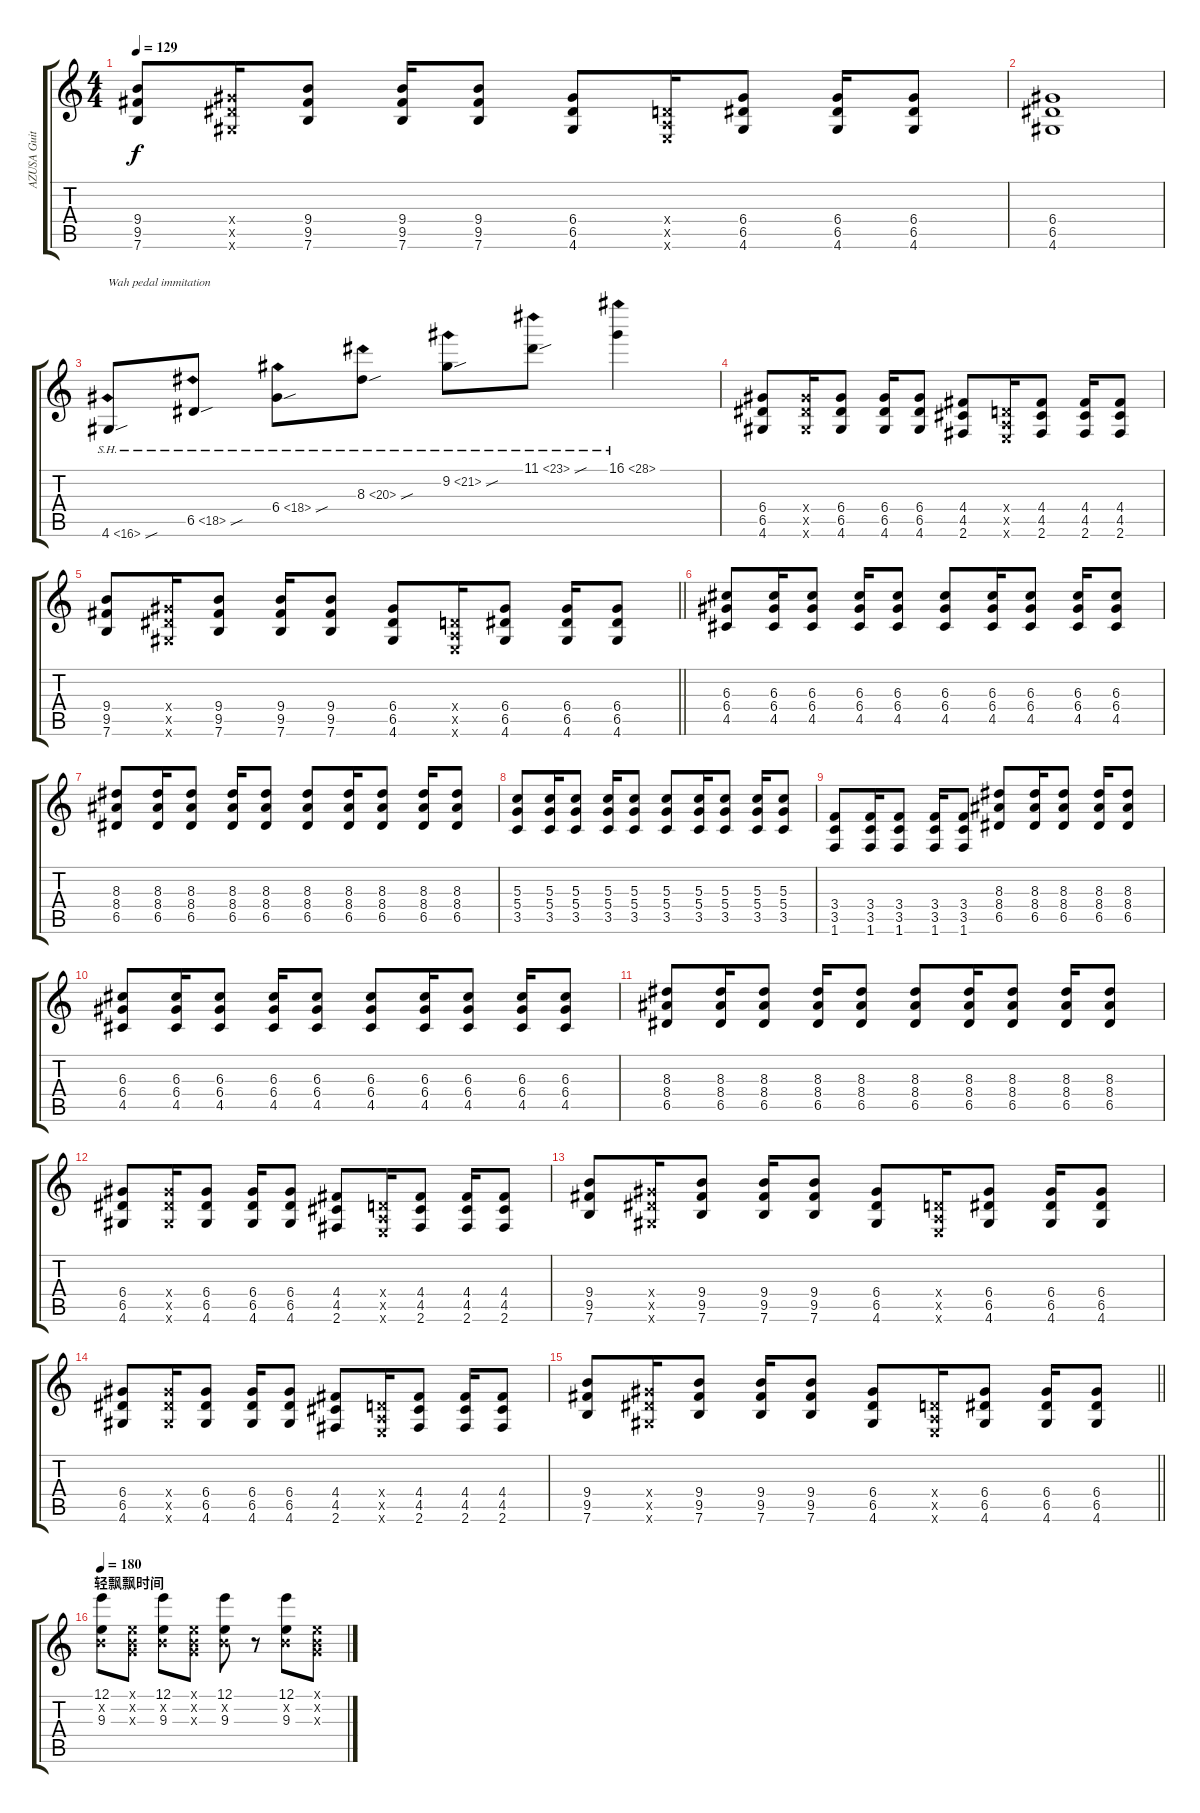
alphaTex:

\track ("AZUSA Guitar" "AZUSA Guit") {instrument distortionguitar}
\staff {score tabs}
\tuning (E4 B3 G3 D3 A2 E2) {hide}
\ts (4 4)
\tempo 129
\clef g2
\ks c
(9.4 9.5 7.6).8{dy f} (6.4{x} 6.5{x} 4.6{x}).16 (9.4 9.5 7.6).8 (9.4 9.5 7.6).16 (9.4 9.5 7.6).8 (6.4 6.5 4.6).8 (0.4{x} 0.5{x} 0.6{x}).16 (6.4 6.5 4.6).8 (6.4 6.5 4.6).16 (6.4 6.5 4.6).8 |
(6.4 6.5 4.6).1 |
4.6{sh 12 sou}.8{txt "Wah pedal immitation"} 6.5{sh 12 sou}.8 6.4{sh 12 sou}.8 8.3{sh 12 sou}.8 9.2{sh 12 sou}.8 11.1{sh 12 sou}.8 16.1{sh 12}.4 |
(6.4 6.5 4.6).8 (6.4{x} 6.5{x} 4.6{x}).16 (6.4 6.5 4.6).8 (6.4 6.5 4.6).16 (6.4 6.5 4.6).8 (4.4 4.5 2.6).8 (0.4{x} 0.5{x} 0.6{x}).16 (4.4 4.5 2.6).8 (4.4 4.5 2.6).16 (4.4 4.5 2.6).8 |
\barLineRight lightlight
(9.4 9.5 7.6).8 (6.4{x} 6.5{x} 4.6{x}).16 (9.4 9.5 7.6).8 (9.4 9.5 7.6).16 (9.4 9.5 7.6).8 (6.4 6.5 4.6).8 (0.4{x} 0.5{x} 0.6{x}).16 (6.4 6.5 4.6).8 (6.4 6.5 4.6).16 (6.4 6.5 4.6).8 |
(6.3 6.4 4.5).8 (6.3 6.4 4.5).16 (6.3 6.4 4.5).8 (6.3 6.4 4.5).16 (6.3 6.4 4.5).8 (6.3 6.4 4.5).8 (6.3 6.4 4.5).16 (6.3 6.4 4.5).8 (6.3 6.4 4.5).16 (6.3 6.4 4.5).8 |
(8.3 8.4 6.5).8 (8.3 8.4 6.5).16 (8.3 8.4 6.5).8 (8.3 8.4 6.5).16 (8.3 8.4 6.5).8 (8.3 8.4 6.5).8 (8.3 8.4 6.5).16 (8.3 8.4 6.5).8 (8.3 8.4 6.5).16 (8.3 8.4 6.5).8 |
(5.3 5.4 3.5).8 (5.3 5.4 3.5).16 (5.3 5.4 3.5).8 (5.3 5.4 3.5).16 (5.3 5.4 3.5).8 (5.3 5.4 3.5).8 (5.3 5.4 3.5).16 (5.3 5.4 3.5).8 (5.3 5.4 3.5).16 (5.3 5.4 3.5).8 |
(3.4 3.5 1.6).8 (3.4 3.5 1.6).16 (3.4 3.5 1.6).8 (3.4 3.5 1.6).16 (3.4 3.5 1.6).8 (8.3 8.4 6.5).8 (8.3 8.4 6.5).16 (8.3 8.4 6.5).8 (8.3 8.4 6.5).16 (8.3 8.4 6.5).8 |
(6.3 6.4 4.5).8 (6.3 6.4 4.5).16 (6.3 6.4 4.5).8 (6.3 6.4 4.5).16 (6.3 6.4 4.5).8 (6.3 6.4 4.5).8 (6.3 6.4 4.5).16 (6.3 6.4 4.5).8 (6.3 6.4 4.5).16 (6.3 6.4 4.5).8 |
(8.3 8.4 6.5).8 (8.3 8.4 6.5).16 (8.3 8.4 6.5).8 (8.3 8.4 6.5).16 (8.3 8.4 6.5).8 (8.3 8.4 6.5).8 (8.3 8.4 6.5).16 (8.3 8.4 6.5).8 (8.3 8.4 6.5).16 (8.3 8.4 6.5).8 |
(6.4 6.5 4.6).8 (6.4{x} 6.5{x} 4.6{x}).16 (6.4 6.5 4.6).8 (6.4 6.5 4.6).16 (6.4 6.5 4.6).8 (4.4 4.5 2.6).8 (0.4{x} 0.5{x} 0.6{x}).16 (4.4 4.5 2.6).8 (4.4 4.5 2.6).16 (4.4 4.5 2.6).8 |
(9.4 9.5 7.6).8 (6.4{x} 6.5{x} 4.6{x}).16 (9.4 9.5 7.6).8 (9.4 9.5 7.6).16 (9.4 9.5 7.6).8 (6.4 6.5 4.6).8 (0.4{x} 0.5{x} 0.6{x}).16 (6.4 6.5 4.6).8 (6.4 6.5 4.6).16 (6.4 6.5 4.6).8 |
(6.4 6.5 4.6).8 (6.4{x} 6.5{x} 4.6{x}).16 (6.4 6.5 4.6).8 (6.4 6.5 4.6).16 (6.4 6.5 4.6).8 (4.4 4.5 2.6).8 (0.4{x} 0.5{x} 0.6{x}).16 (4.4 4.5 2.6).8 (4.4 4.5 2.6).16 (4.4 4.5 2.6).8 |
\barLineRight lightlight
(9.4 9.5 7.6).8 (6.4{x} 6.5{x} 4.6{x}).16 (9.4 9.5 7.6).8 (9.4 9.5 7.6).16 (9.4 9.5 7.6).8 (6.4 6.5 4.6).8 (0.4{x} 0.5{x} 0.6{x}).16 (6.4 6.5 4.6).8 (6.4 6.5 4.6).16 (6.4 6.5 4.6).8 |
\section ("" "轻飘飘时间")
\tempo 180
(12.1 0.2{x} 9.3).8 (0.1{x} 0.2{x} 0.3{x}).8 (12.1 0.2{x} 9.3).8 (0.1{x} 0.2{x} 0.3{x}).8 (12.1 0.2{x} 9.3).8 r.8 (12.1 0.2{x} 9.3).8 (0.1{x} 0.2{x} 0.3{x}).8
